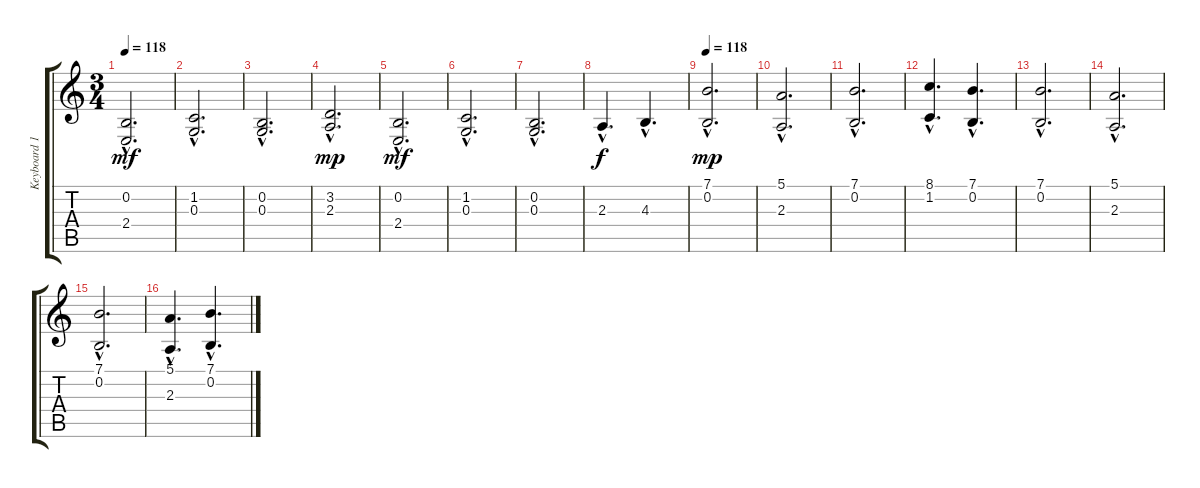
\track ("Keyboard 1" "Keyboard 1") {instrument choiraahs}
\staff {score tabs}
\tuning (E4 B3 G3 D3 A2 E2) {hide}
\ts (3 4)
\tempo 118
\clef g2
\ks c
(0.2{hac} 2.4{hac}).2{d dy mf} |
(1.2{hac} 0.3{hac}).2{d} |
(0.2{hac} 0.3{hac}).2{d} |
(3.2{hac} 2.3{hac}).2{d dy mp} |
(0.2{hac} 2.4{hac}).2{d dy mf} |
(1.2{hac} 0.3{hac}).2{d} |
(0.2{hac} 0.3{hac}).2{d} |
2.3{hac}.4{d dy f} 4.3{hac}.4{d} |
\tempo 118
(7.1{hac} 0.2{hac}).2{d dy mp} |
(5.1{hac} 2.3{hac}).2{d} |
(7.1{hac} 0.2{hac}).2{d} |
(8.1{hac} 1.2{hac}).4{d} (7.1{hac} 0.2{hac}).4{d} |
(7.1{hac} 0.2{hac}).2{d} |
(5.1{hac} 2.3{hac}).2{d} |
(7.1{hac} 0.2{hac}).2{d} |
(5.1{hac} 2.3{hac}).4{d} (7.1{hac} 0.2{hac}).4{d}
